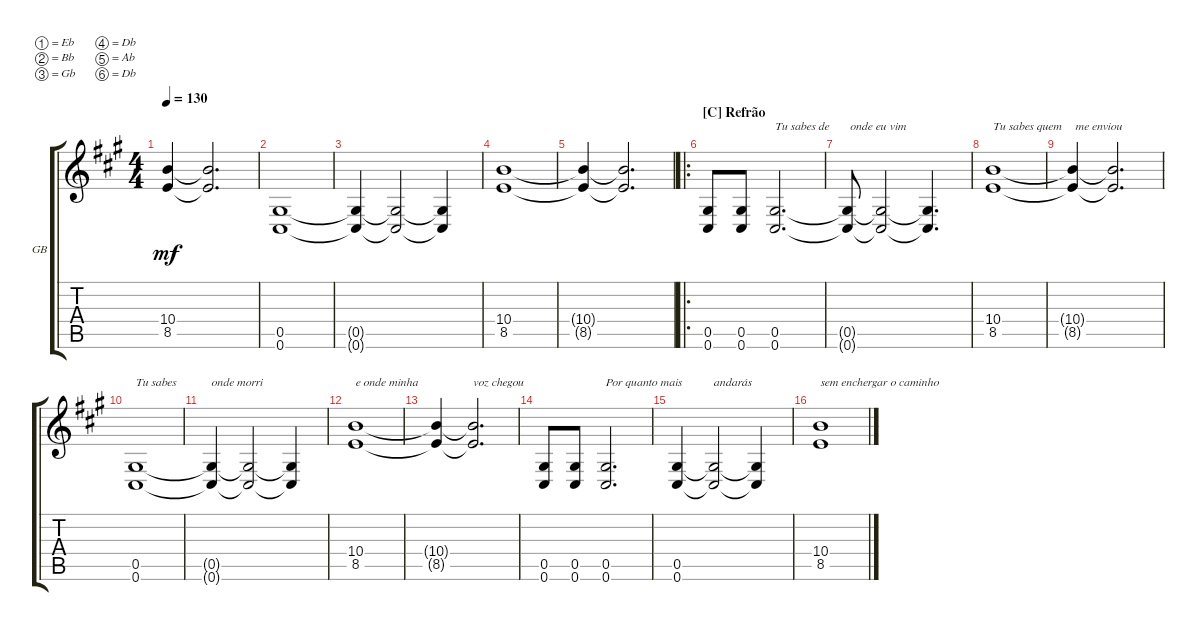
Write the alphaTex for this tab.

\defaultSystemsLayout 4
\bracketExtendMode groupsimilarinstruments
\firstSystemTrackNameOrientation horizontal
\otherSystemsTrackNameOrientation horizontal
\track ("Guitarra Base" "GB") {instrument acousticguitarsteel}
\staff {score tabs}
\tuning (Eb4 Bb3 Gb3 Db3 Ab2 Db2)
\ts (4 4)
\tempo 130
\clef g2
\ks a
(10.4{t} 8.5{t}).4{dy mf} (8.5{t} 10.4{t}).2{d} |
(0.6 0.5).1 |
(0.5{t} 0.6{t}).4 (0.5{t} 0.6{t}).2 (0.6{t} 0.5{t}).4 |
(8.5 10.4).1 |
(10.4{t} 8.5{t}).4 (8.5{t} 10.4{t}).2{d} |
\ro
\section ("C" "Refrão")
(0.6 0.5).8 (0.5 0.6).8 (0.5 0.6).2{d txt "Tu sabes de"} |
(0.5{t} 0.6{t}).8{txt " onde eu vim"} (0.5{t} 0.6{t}).2 (0.6{t} 0.5{t}).4{d} |
(8.5 10.4).1{txt "Tu sabes quem"} |
(10.4{t} 8.5{t}).4{txt " me enviou"} (8.5{t} 10.4{t}).2{d} |
(0.6 0.5).1{txt "Tu sabes"} |
(0.5{t} 0.6{t}).4{txt "onde morri"} (0.5{t} 0.6{t}).2 (0.6{t} 0.5{t}).4 |
(8.5 10.4).1{txt "e onde minha"} |
(10.4{t} 8.5{t}).4 (8.5{t} 10.4{t}).2{d txt "voz chegou"} |
(0.6 0.5).8 (0.5 0.6).8 (0.6 0.5).2{d txt "Por quanto mais"} |
(0.5 0.6).4 (0.5{t} 0.6{t}).2{txt "andarás"} (0.6{t} 0.5{t}).4 |
(8.5 10.4).1{txt "sem enchergar o caminho"}
